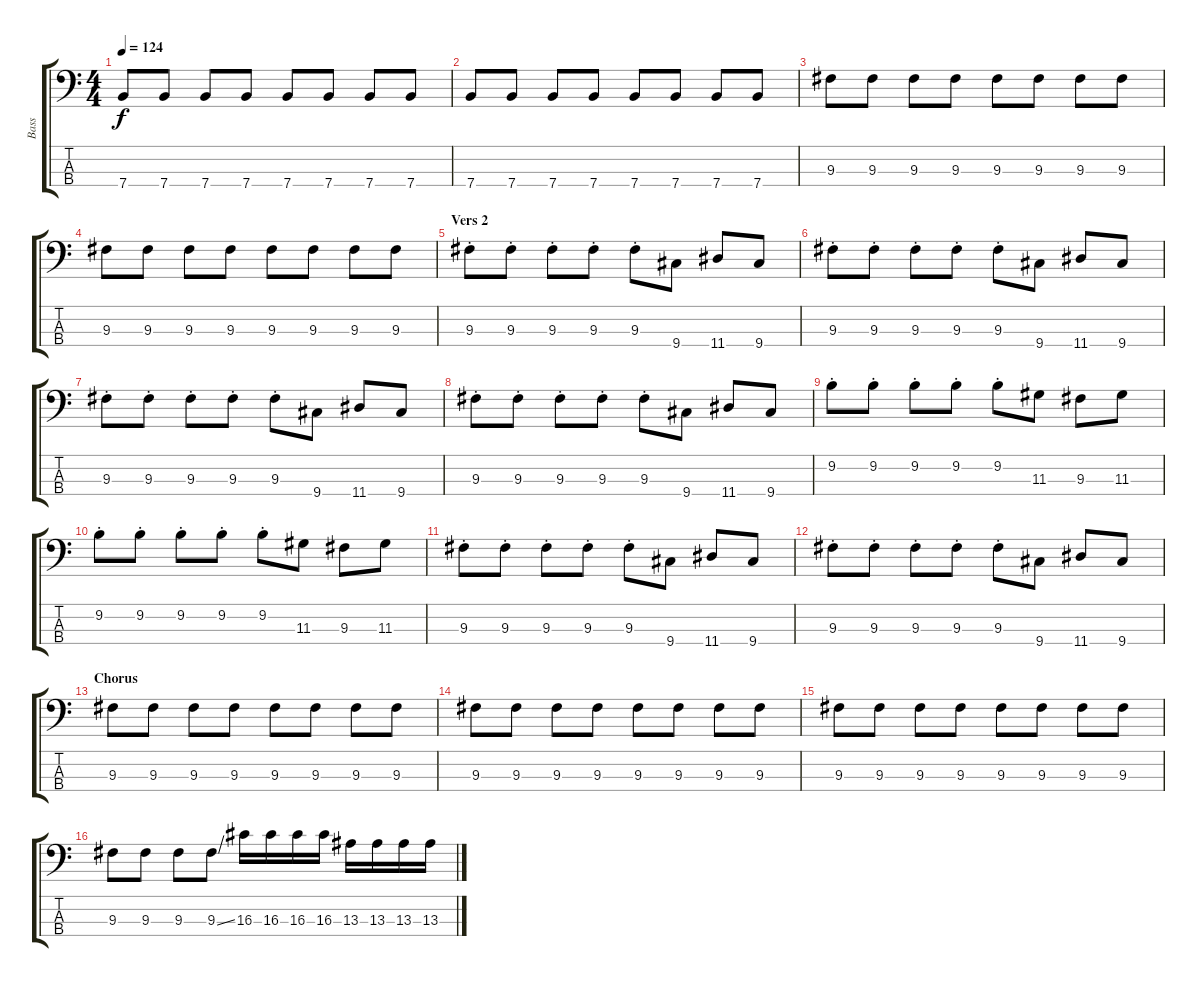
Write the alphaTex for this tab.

\track ("Bass" "Bass") {instrument electricbassfinger}
\staff {score tabs}
\tuning (G2 D2 A1 E1) {hide}
\ts (4 4)
\tempo 124
\clef f4
\ks c
7.4.8{dy f} 7.4.8 7.4.8 7.4.8 7.4.8 7.4.8 7.4.8 7.4.8 |
7.4.8 7.4.8 7.4.8 7.4.8 7.4.8 7.4.8 7.4.8 7.4.8 |
9.3.8 9.3.8 9.3.8 9.3.8 9.3.8 9.3.8 9.3.8 9.3.8 |
9.3.8 9.3.8 9.3.8 9.3.8 9.3.8 9.3.8 9.3.8 9.3.8 |
\section ("" "Vers 2")
9.3{st}.8 9.3{st}.8 9.3{st}.8 9.3{st}.8 9.3{st}.8 9.4.8 11.4.8 9.4.8 |
9.3{st}.8 9.3{st}.8 9.3{st}.8 9.3{st}.8 9.3{st}.8 9.4.8 11.4.8 9.4.8 |
9.3{st}.8 9.3{st}.8 9.3{st}.8 9.3{st}.8 9.3{st}.8 9.4.8 11.4.8 9.4.8 |
9.3{st}.8 9.3{st}.8 9.3{st}.8 9.3{st}.8 9.3{st}.8 9.4.8 11.4.8 9.4.8 |
9.2{st}.8 9.2{st}.8 9.2{st}.8 9.2{st}.8 9.2{st}.8 11.3.8 9.3.8 11.3.8 |
9.2{st}.8 9.2{st}.8 9.2{st}.8 9.2{st}.8 9.2{st}.8 11.3.8 9.3.8 11.3.8 |
9.3{st}.8 9.3{st}.8 9.3{st}.8 9.3{st}.8 9.3{st}.8 9.4.8 11.4.8 9.4.8 |
9.3{st}.8 9.3{st}.8 9.3{st}.8 9.3{st}.8 9.3{st}.8 9.4.8 11.4.8 9.4.8 |
\section ("" "Chorus")
9.3.8 9.3.8 9.3.8 9.3.8 9.3.8 9.3.8 9.3.8 9.3.8 |
9.3.8 9.3.8 9.3.8 9.3.8 9.3.8 9.3.8 9.3.8 9.3.8 |
9.3.8 9.3.8 9.3.8 9.3.8 9.3.8 9.3.8 9.3.8 9.3.8 |
9.3.8 9.3.8 9.3.8 9.3{ss}.8 16.3.16 16.3.16 16.3.16 16.3.16 13.3.16 13.3.16 13.3.16 13.3.16
